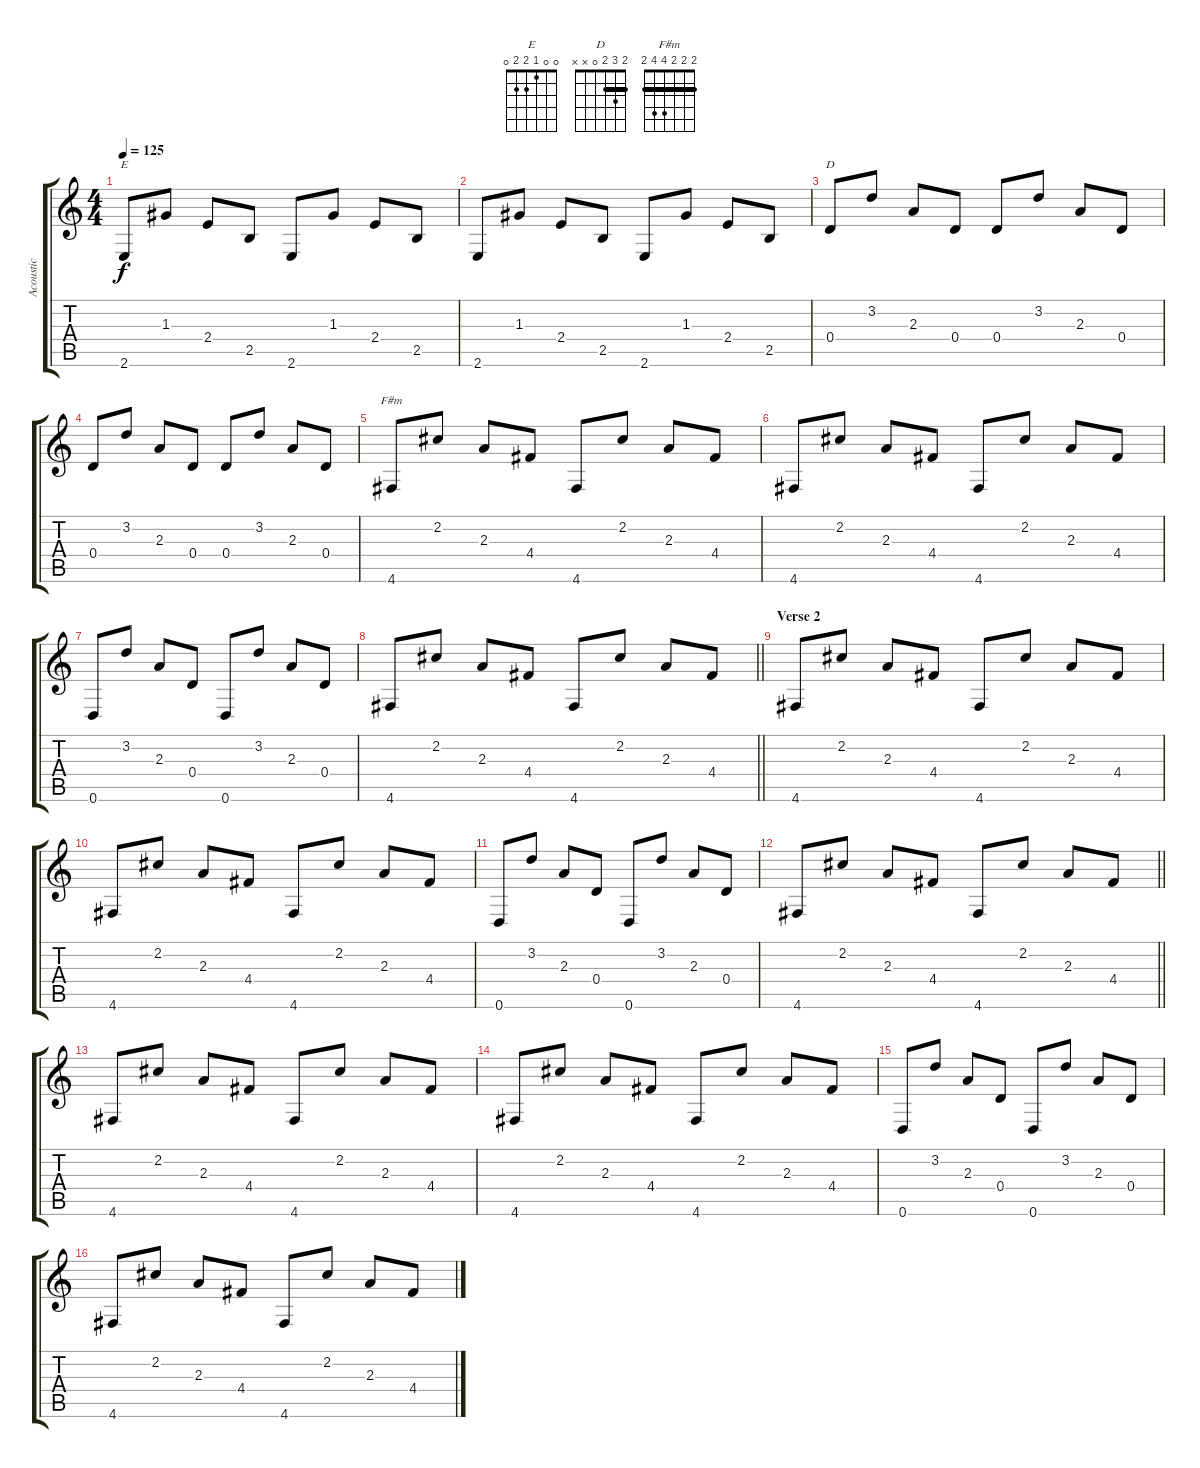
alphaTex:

\track ("Acoustic" "Acoustic") {instrument acousticguitarsteel}
\staff {score tabs}
\tuning (E4 B3 G3 D3 A2 D2) {hide}
\chord ("E" 0 0 1 2 2 0)
\chord ("D" 2 3 2 0 x x) {barre 2}
\chord ("F#m" 2 2 2 4 4 2) {barre 2}
\ts (4 4)
\tempo 125
\clef g2
\ks c
2.6.8{ch "E" dy f} 1.3.8 2.4.8 2.5.8 2.6.8 1.3.8 2.4.8 2.5.8 |
2.6.8 1.3.8 2.4.8 2.5.8 2.6.8 1.3.8 2.4.8 2.5.8 |
0.4.8{ch "D"} 3.2.8 2.3.8 0.4.8 0.4.8 3.2.8 2.3.8 0.4.8 |
0.4.8 3.2.8 2.3.8 0.4.8 0.4.8 3.2.8 2.3.8 0.4.8 |
4.6.8{ch "F#m"} 2.2.8 2.3.8 4.4.8 4.6.8 2.2.8 2.3.8 4.4.8 |
4.6.8 2.2.8 2.3.8 4.4.8 4.6.8 2.2.8 2.3.8 4.4.8 |
0.6.8 3.2.8 2.3.8 0.4.8 0.6.8 3.2.8 2.3.8 0.4.8 |
\barLineRight lightlight
4.6.8 2.2.8 2.3.8 4.4.8 4.6.8 2.2.8 2.3.8 4.4.8 |
\section ("" "Verse 2")
4.6.8 2.2.8 2.3.8 4.4.8 4.6.8 2.2.8 2.3.8 4.4.8 |
4.6.8 2.2.8 2.3.8 4.4.8 4.6.8 2.2.8 2.3.8 4.4.8 |
0.6.8 3.2.8 2.3.8 0.4.8 0.6.8 3.2.8 2.3.8 0.4.8 |
\barLineRight lightlight
4.6.8 2.2.8 2.3.8 4.4.8 4.6.8 2.2.8 2.3.8 4.4.8 |
4.6.8 2.2.8 2.3.8 4.4.8 4.6.8 2.2.8 2.3.8 4.4.8 |
4.6.8 2.2.8 2.3.8 4.4.8 4.6.8 2.2.8 2.3.8 4.4.8 |
0.6.8 3.2.8 2.3.8 0.4.8 0.6.8 3.2.8 2.3.8 0.4.8 |
4.6.8 2.2.8 2.3.8 4.4.8 4.6.8 2.2.8 2.3.8 4.4.8
